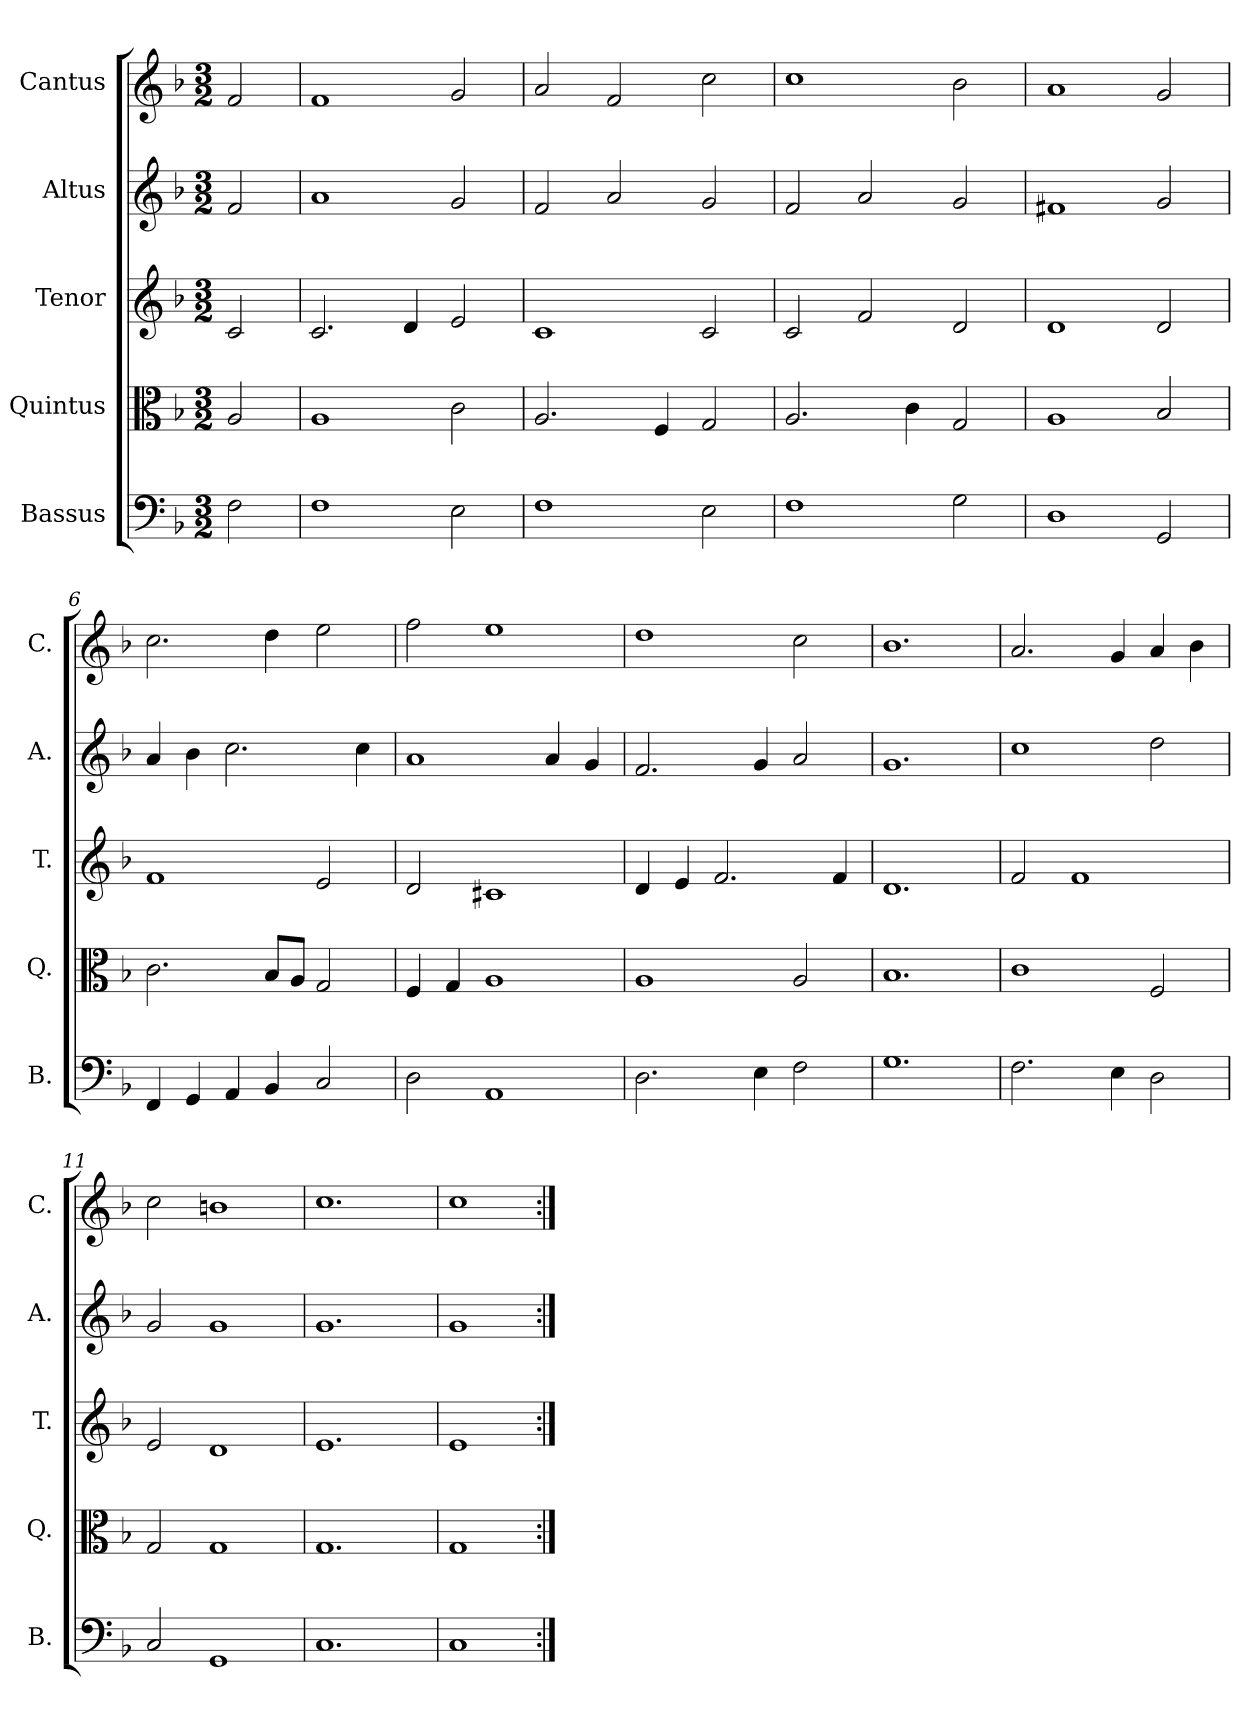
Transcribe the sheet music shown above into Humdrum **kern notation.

**kern	**kern	**kern	**kern	**kern
*part5	*part4	*part3	*part2	*part1
*staff5	*staff4	*staff3	*staff2	*staff1
*I"Bassus	*I"Quintus	*I"Tenor	*I"Altus	*I"Cantus
*I'B.	*I'Q.	*I'T.	*I'A.	*I'C.
*clefF4	*clefC3	*clefG2	*clefG2	*clefG2
*k[b-]	*k[b-]	*k[b-]	*k[b-]	*k[b-]
*F:	*F:	*F:	*F:	*F:
*M3/2	*M3/2	*M3/2	*M3/2	*M3/2
=1	=1	=1	=1	=1
2F\	2A/	2c/	2f/	2f/
=2	=2	=2	=2	=2
1F	1A	2.c/	1a	1f
.	.	4d/	.	.
2E\	2c\	2e/	2g/	2g/
=3	=3	=3	=3	=3
1F	2.A/	1c	2f/	2a/
.	.	.	2a/	2f/
.	4F/	.	.	.
2E\	2G/	2c/	2g/	2cc\
=4	=4	=4	=4	=4
1F	2.A/	2c/	2f/	1cc
.	.	2f/	2a/	.
.	4c\	.	.	.
2G\	2G/	2d/	2g/	2b-\
=5	=5	=5	=5	=5
1D	1A	1d	1f#X	1a
2GG/	2B-/	2d/	2g/	2g/
=6	=6	=6	=6	=6
4FF/	2.c\	1f	4a/	2.cc\
4GG/	.	.	4b-\	.
4AA/	.	.	2.cc\	.
4BB-/	8B-/L	.	.	4dd\
.	8A/J	.	.	.
2C/	2G/	2e/	.	2ee\
.	.	.	4cc\	.
=7	=7	=7	=7	=7
2D\	4F/	2d/	1a	2ff\
.	4G/	.	.	.
1AA	1A	1c#X	.	1ee
.	.	.	4a/	.
.	.	.	4g/	.
=8	=8	=8	=8	=8
2.D\	1A	4d/	2.f/	1dd
.	.	4e/	.	.
.	.	2.f/	.	.
4E\	.	.	4g/	.
2F\	2A/	.	2a/	2cc\
.	.	4f/	.	.
=9	=9	=9	=9	=9
1.G	1.B-	1.d	1.g	1.b-
=10	=10	=10	=10	=10
2.F\	1c	2f/	1cc	2.a/
.	.	1f	.	.
4E\	.	.	.	4g/
2D\	2F/	.	2dd\	4a/
.	.	.	.	4b-\
=11	=11	=11	=11	=11
2C/	2G/	2e/	2g/	2cc\
1GG	1G	1d	1g	1bn
=12	=12	=12	=12	=12
1.C	1.G	1.e	1.g	1.cc
=13	=13	=13	=13	=13
1C	1G	1e	1g	1cc
=:|!	=:|!	=:|!	=:|!	=:|!
*-	*-	*-	*-	*-
